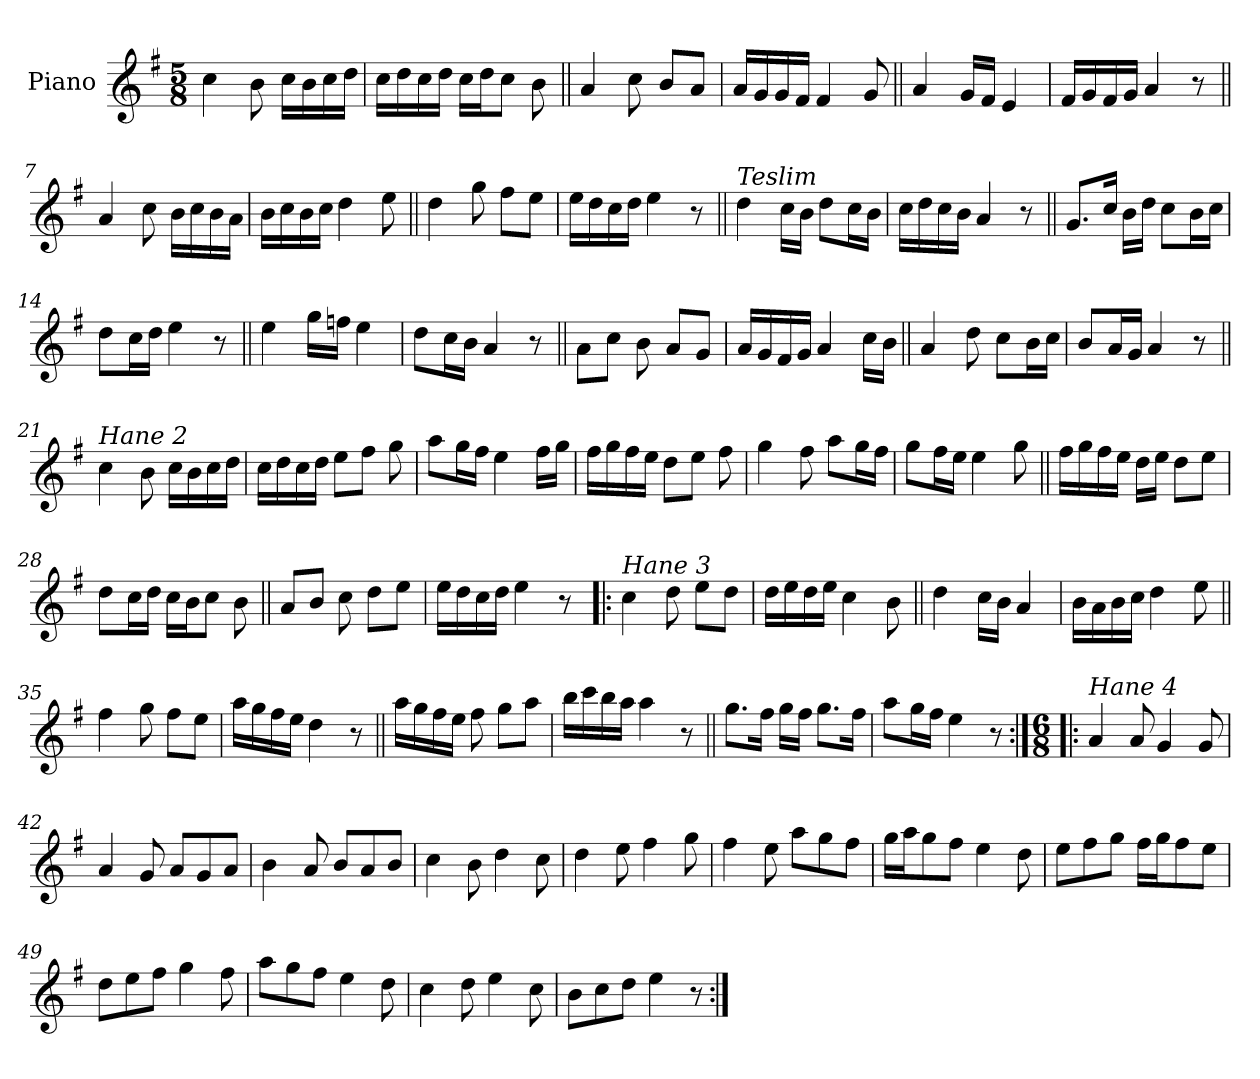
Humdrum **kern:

**kern
*part1
*staff1
*I"Piano
*I'Pno
*clefG2
*k[f#]
*G:
*M5/8
=1
4cc\
8b\
16cc\LL
16b\
16cc\
16dd\JJ
=2
16cc\LL
16dd\
16cc\
16dd\JJ
16cc\LL
16dd\J
8cc\J
8b\
=3||
4a/
8cc\
8b/L
8a/J
=4
16a/LL
16g/
16g/
16f#/JJ
4f#/
8g/
!!LO:LB:g=z
=5||
4a/
16g/LL
16f#/JJ
4e/
=6
16f#/LL
16g/
16f#/
16g/JJ
4a/
8r
=7||
4a/
8cc\
16b\LL
16cc\
16b\
16a\JJ
=8
16b\LL
16cc\
16b\
16cc\JJ
4dd\
8ee\
=9||
4dd\
8gg\
8ff#\L
8ee\J
!!LO:LB:g=z
=10
16ee\LL
16dd\
16cc\
16dd\JJ
4ee\
8r
=11||
!LO:TX:a:i:t=Teslim
4dd\
16cc\LL
16b\JJ
8dd\L
16cc\L
16b\JJ
=12
16cc\LL
16dd\
16cc\
16b\JJ
4a/
8r
=13||
8.g/L
16cc/Jk
16b\LL
16dd\JJ
8cc\L
16b\L
16cc\JJ
=14
8dd\L
16cc\L
16dd\JJ
4ee\
8r
!!LO:LB:g=z
=15||
4ee\
16gg\LL
16ffn\JJ
4ee\
=16
8dd\L
16cc\L
16b\JJ
4a/
8r
=17||
8a\L
8cc\J
8b\
8a/L
8g/J
=18
16a/LL
16g/
16f#/
16g/JJ
4a/
16cc\LL
16b\JJ
=19||
4a/
8dd\
8cc\L
16b\L
16cc\JJ
!!LO:LB:g=z
=20
8b/L
16a/L
16g/JJ
4a/
8r
=21||
!LO:TX:a:i:t=Hane 2
4cc\
8b\
16cc\LL
16b\
16cc\
16dd\JJ
=22
16cc\LL
16dd\
16cc\
16dd\JJ
8ee\L
8ff#\J
8gg\
=23
8aa\L
16gg\L
16ff#\JJ
4ee\
16ff#\LL
16gg\JJ
=24
16ff#\LL
16gg\
16ff#\
16ee\JJ
8dd\L
8ee\J
8ff#\
!!LO:LB:g=z
=25
4gg\
8ff#\
8aa\L
16gg\L
16ff#\JJ
=26
8gg\L
16ff#\L
16ee\JJ
4ee\
8gg\
=27||
16ff#\LL
16gg\
16ff#\
16ee\JJ
16dd\LL
16ee\JJ
8dd\L
8ee\J
=28
8dd\L
16cc\L
16dd\JJ
16cc\LL
16b\J
8cc\J
8b\
=29||
8a/L
8b/J
8cc\
8dd\L
8ee\J
!!LO:LB:g=z
=30
16ee\LL
16dd\
16cc\
16dd\JJ
4ee\
8r
=31!|:
!LO:TX:a:i:t=Hane 3
4cc\
8dd\
8ee\L
8dd\J
=32
16dd\LL
16ee\
16dd\
16ee\JJ
4cc\
8b\
=33||
4dd\
16cc\LL
16b\JJ
4a/
=34
16b\LL
16a\
16b\
16cc\JJ
4dd\
8ee\
=35||
4ff#\
8gg\
8ff#\L
8ee\J
!!LO:LB:g=z
=36
16aa\LL
16gg\
16ff#\
16ee\JJ
4dd\
8r
=37||
16aa\LL
16gg\
16ff#\
16ee\JJ
8ff#\
8gg\L
8aa\J
=38
16bb\LL
16ccc\
16bb\
16aa\JJ
4aa\
8r
=39||
8.gg\L
16ff#\Jk
16gg\LL
16ff#\JJ
8.gg\L
16ff#\Jk
=40
8aa\L
16gg\L
16ff#\JJ
4ee\
8r
!!LO:LB:g=z
=41:|!|:
*M6/8
!LO:TX:a:i:t=Hane 4
4a/
8a/
4g/
8g/
=42
4a/
8g/
8a/L
8g/
8a/J
=43
4b\
8a/
8b/L
8a/
8b/J
=44
4cc\
8b\
4dd\
8cc\
=45
4dd\
8ee\
4ff#\
8gg\
=46
4ff#\
8ee\
8aa\L
8gg\
8ff#\J
!!LO:PB:g=z
=47
16gg\LL
16aa\J
8gg\
8ff#\J
4ee\
8dd\
=48
8ee\L
8ff#\
8gg\J
16ff#\LL
16gg\J
8ff#\
8ee\J
=49
8dd\L
8ee\
8ff#\J
4gg\
8ff#\
=50
8aa\L
8gg\
8ff#\J
4ee\
8dd\
=51
4cc\
8dd\
4ee\
8cc\
=52
8b\L
8cc\
8dd\J
4ee\
8r
=:|!
*-
